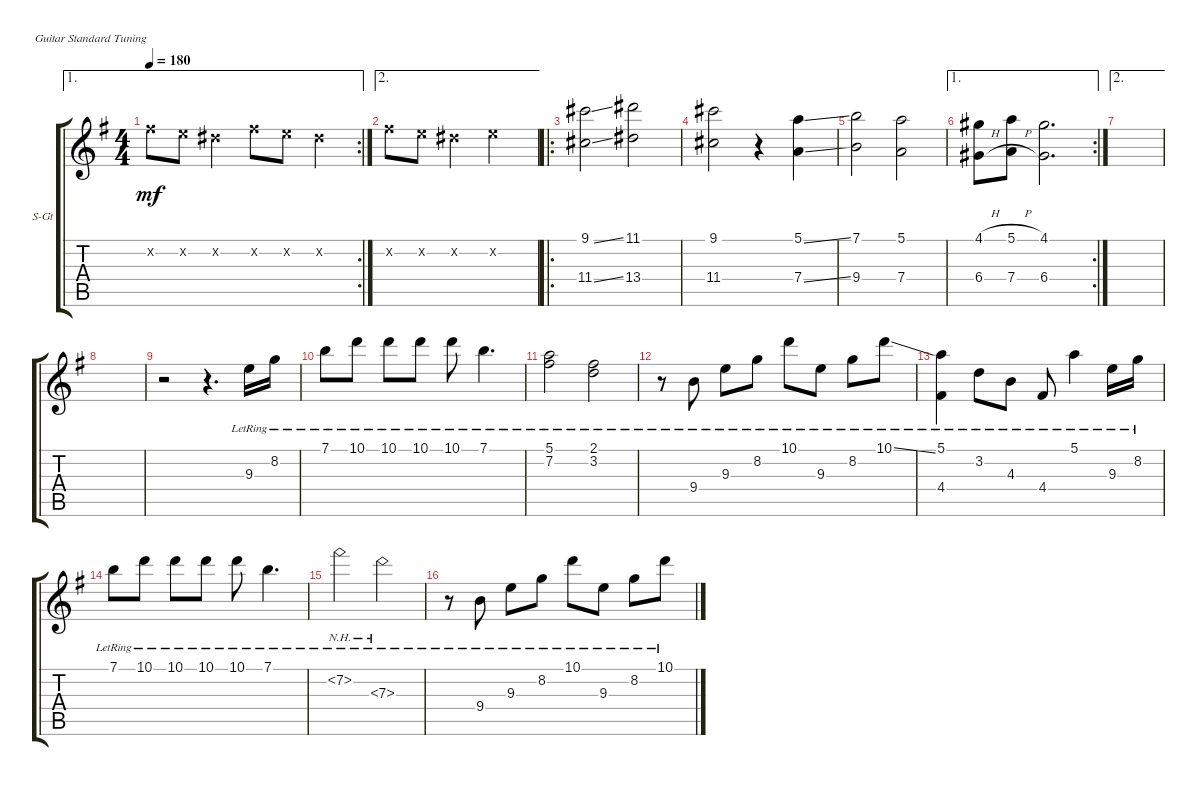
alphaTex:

\defaultSystemsLayout 4
\bracketExtendMode groupsimilarinstruments
\firstSystemTrackNameOrientation horizontal
\otherSystemsTrackNameOrientation horizontal
\track ("Steel Guitar" "S-Gt") {instrument acousticguitarsteel}
\staff {score tabs}
\tuning (E4 B3 G3 D3 A2 E2)
\ae 1
\rc 2
\ts (4 4)
\tempo 180
\clef g2
\ks g
7.2{x}.8{dy mf} 5.2{x}.8 4.2{x}.4 7.2{x}.8 5.2{x}.8 4.2{x}.4 |
\ae 2
7.2{x}.8 5.2{x}.8 4.2{x}.4 5.2{x}.2 |
\ro
(9.1{ss} 11.4{ss}).2 (11.1 13.4).2 |
(9.1 11.4).2 r.4 (5.1{ss} 7.4{ss}).4 |
(7.1 9.4).2 (5.1 7.4).2 |
\ae 1
\rc 2
(4.1{h} 6.4{h}).8 (5.1{h} 7.4{h}).8 (4.1 6.4).2{d} |
\ae 2
|
|
r.2 r.4{d} 9.3{lr}.16 8.2{lr}.16 |
7.1{lr}.8 10.1{lr}.8 10.1{lr}.8 10.1{lr}.8 10.1{lr}.8 7.1{lr}.4{d} |
(7.2 5.1{lr}).2 (3.2 2.1{lr}).2 |
r.8 9.4{lr}.8 9.3{lr}.8 8.2{lr}.8 10.1{lr}.8 9.3{lr}.8 8.2{lr}.8 10.1{ss lr}.8 |
(5.1{lr} 4.4{lr}).4 3.2{lr}.8 4.3{lr}.8 4.4{lr}.8 5.1{lr}.4 9.3{lr}.16 8.2{lr}.16 |
7.1{lr}.8 10.1{lr}.8 10.1{lr}.8 10.1{lr}.8 10.1{lr}.8 7.1{lr}.4{d} |
7.2{nh lr}.2 7.3{nh lr}.2 |
r.8 9.4{lr}.8 9.3{lr}.8 8.2{lr}.8 10.1{lr}.8 9.3{lr}.8 8.2{lr}.8 10.1{ss lr}.8
